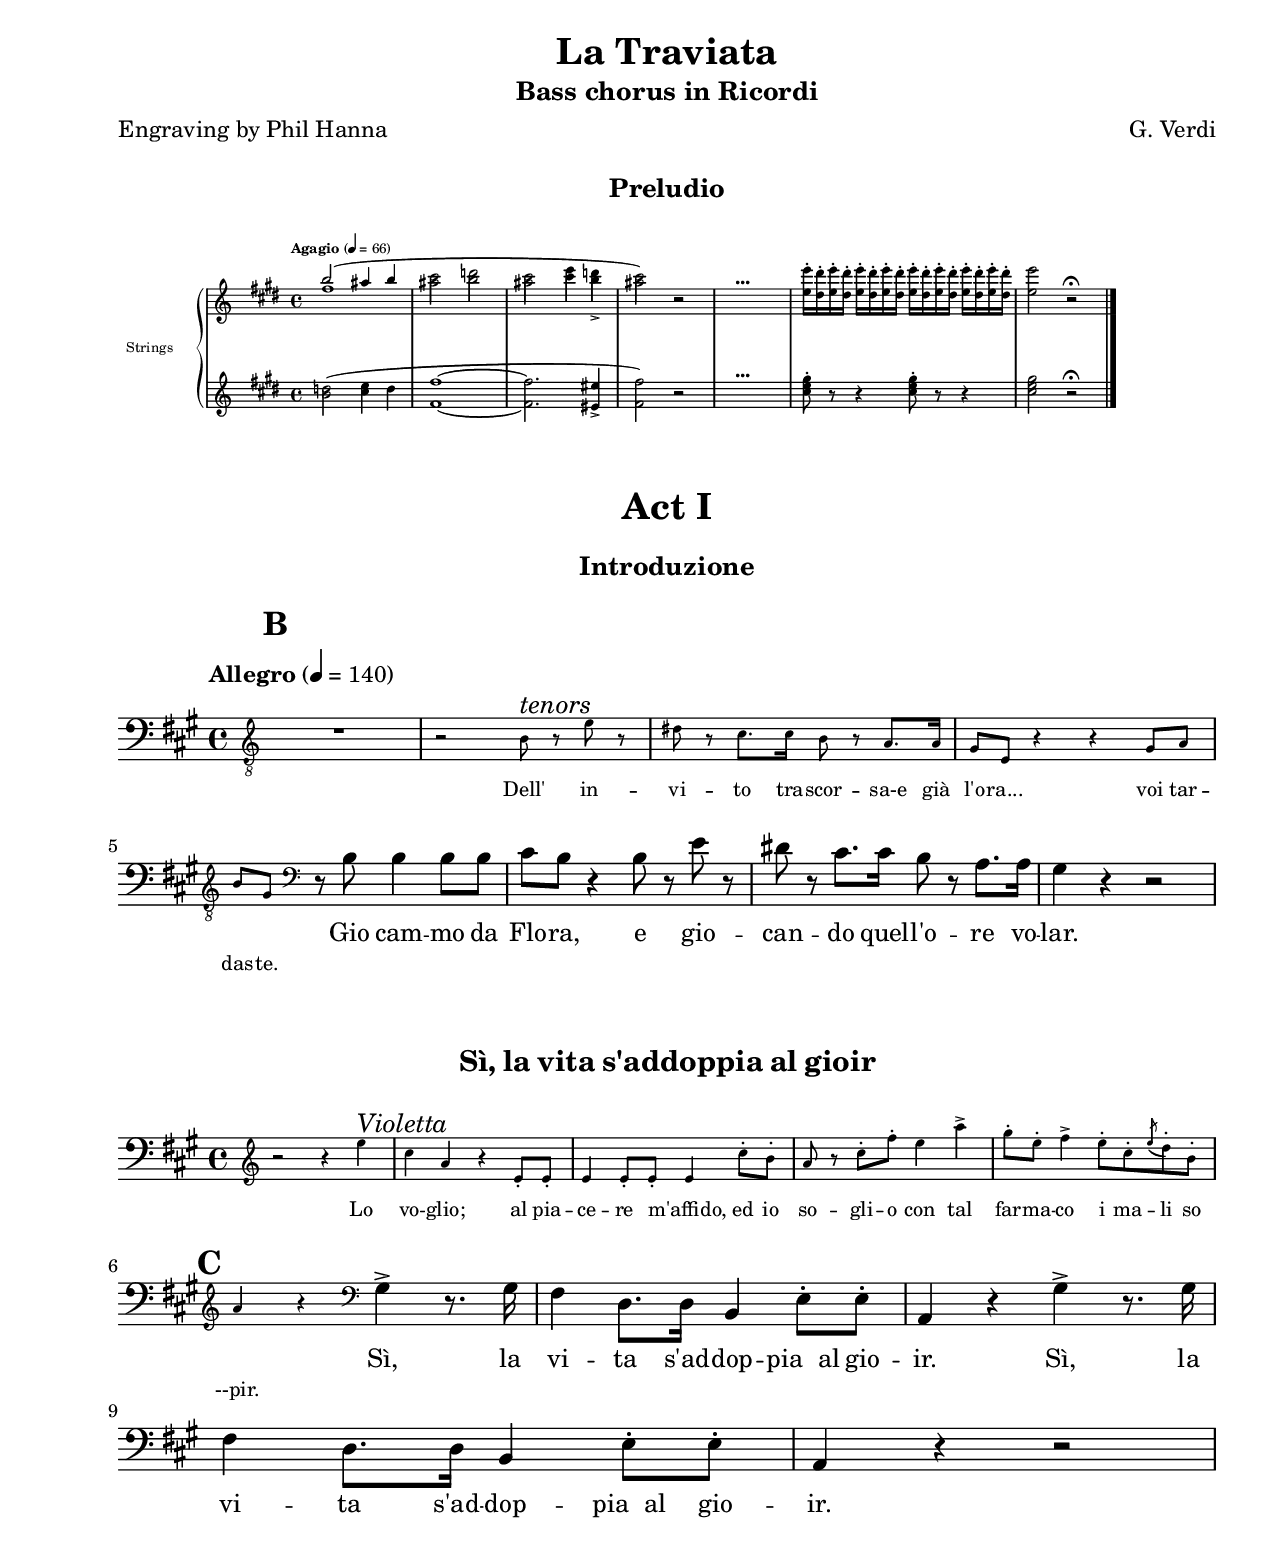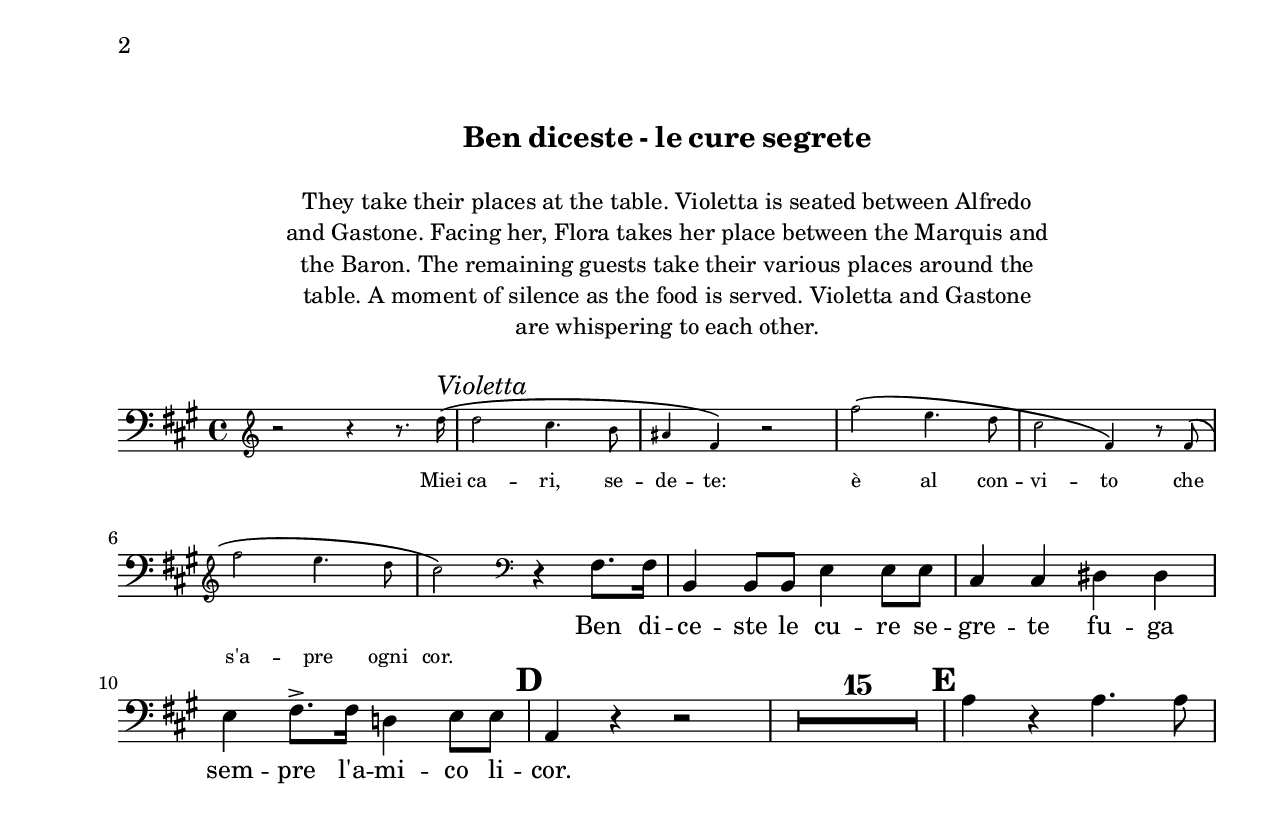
\version "2.22.1"

#(ly:set-option 'midi-extension "mid")

\header {
  title = "La Traviata"
  subtitle = "Bass chorus in Ricordi"
  composer = "G. Verdi"
  poet = \markup \center-column {
    \line {Engraving by Phil Hanna}
    \vspace #1
    \line { }
  }
}

\paper {
  #(set-paper-size "letter")
  top-margin = 1\cm
  left-margin = 2\cm
  right-margin = 1\cm
  ragged-bottom = ##t
  ragged-last-bottom = ##t
  system-system-spacing.basic-distance = #14
  score-system-spacing =
  #'((basic-distance . 10)
     (minimum-distance . 10)
     (padding . 1)
     (stretchability . 10))
  %system-separator-markup = \slashSeparator
  print-page-number = ##t  
  
}

globals = {
  \compressEmptyMeasures
  \override MultiMeasureRest.expand-limit = #2
  \override Score.MetronomeMark.padding = #3
  \set Score.markFormatter = #format-mark-box-numbers
  \override Score.RehearsalMark.font-size = #3 
  \override Beam.breakable = ##t
}

morebars = {
  s1 ^\markup {
    \fontsize #3 \bold {...}
  }

}

\markup {
  \fill-line {
    \center-column {
      \line {\large \bold  {Preludio}}
      \vspace #1
      \line { }
    }
  }
}

\score {  
  \new PianoStaff \with { instrumentName = "Strings" }
  <<
    \new Staff {
      \globals
      \key e \major
      \time 4/4
      \clef treble
      <<
        \new Voice \relative c''' {
          \voiceOne
          \tempo Agagio 4=66
          b2 ( ais4 b
          \oneVoice
          cis2 d2
          cis2 e4 d4
          cis2 ) 
          r2
          \morebars
          \repeat unfold 8 {
            <e, e'>16-. <dis dis'>-.
          } 
          <e e'>2 r2 \fermata
          \bar "|."
        }
        \new Voice \relative c'' {
          \voiceTwo
          fis1
          ais2 b2
          ais2 cis4 b->
          ais2 s2
          s1         
        }
      >>
    }
    \new Staff {
      \globals
      \key e \major
      \time 4/4
      \clef bass
      \new Voice \relative c'' {
        \clef treble
        <b d>2 ( <cis e>4 d
        <fis, fis'>1 ~
        q2. <eis eis'>4->
        <fis fis'>2 ) r2
        \morebars
        <cis' e gis>8-. r r4 q8-. r r4
        q2 r2 \fermata
      }
    }
  >>
  \layout {
    %indent = 0
    #(layout-set-staff-size 12)
  }
}


\markup {
  \fill-line {
    \center-column {
      \line { \fontsize #4 \bold "Act I" }
      \vspace #1
      \line { }
    }
  }
}

\markup {
  \fill-line {
    \center-column {
      \line {
        \large \bold {Introduzione}
      }
      \vspace #1
      \line { }
    }
  }
}

\score {
  \new Staff = bassStaff {
    \clef bass
    \key a \major
    \time 4/4
    <<
      \new Voice = "bassVoice" {
        \globals
        <<
          \relative c' {
            s1*4/4			|
            s1*4/4 * 3			|
            s4 r8 b b4 b8 b8		|
            cis8 b r4 b8 r e r		|
            dis8 r cis8. cis16 b8 r a8. a16 |
            gis4 r r2			|
          }
          \new CueVoice = "cueVoice" \relative c' {
            \cueClef "treble_8"
            \tempo "Allegro" 4=140
            \once \override Score.RehearsalMark.X-offset = #14
            \once \override Score.RehearsalMark.Y-offset = #10
            \mark 2
            R1*4/4			|
            r2
            b8 ^\markup \italic \large "tenors" r e r	|
            dis8 r cis8. cis16 b8 r a8. a16	|
            gis8 e r4 r gis8 a		|
            \break
            b8 gis \cueClefUnset s4 s2	|
          }
        >>
      }
      \new Lyrics \lyricsto "bassVoice" {
        \lyricmode {
          \set fontSize = #0
          Gio cam -- mo da Flo -- ra,
          e gio -- can -- do quel -- l'o -- re vo -- lar.
        }
      }
      \new Lyrics \lyricsto "cueVoice" {
        \lyricmode {
          \set fontSize = #-2
          Dell' in -- vi -- to tra -- scor -- sa-e già l'o -- ra...
          voi tar -- das -- te.
        }
      }
    >>
  }
  \layout {
    indent = 0
  }
}

\markup {
  \fill-line {
    \center-column {
      \vspace #2
      \line {
        \fontsize #2  \bold { Sì, la vita s'addoppia al gioir }
      }
      \vspace #1
      \line { }
    }
  }
}

\score {
  \new Staff = bassStaff {
    \clef bass
    \key a \major
    \time 4/4
    <<
      \new Voice = "bassVoice" \relative c' {
        \globals
        <<
          {
            s1*4/4*5
            s2 gis4-> r8. gis16		|
            fis4 d8. d16 b4 e8-. e-.	|
          }
          \new CueVoice = "cueVoice" \relative c'' {
            \cueClef treble
            r2 r4 e ^\markup \italic \large "Violetta"			|
            cis4 a r e8-. e-.		|
            e4 e8-. e-. e4 cis'8-. b-.	|
            a8 r cis-. fis-. e4 a->	|
            gis8-. e-. fis4-> e8-. cis-. \acciaccatura { e8 } d-. b-. |
            \break \mark 3 a4 r \cueClefUnset s2	|
          }
        >>
        a,4 r gis'-> r8. gis16		|
        \break fis4 d8. d16 b4 e8-. e-.		|
        a,4 r r2				|
      }
      \new Lyrics \lyricsto "bassVoice" {
        \lyricmode {
          \set fontSize = #0
          Sì, la vi -- ta s'ad -- dop -- pia__al gio -- ir.
          Sì, la vi -- ta s'ad -- dop -- pia__al gio -- ir.
        }
      }
      \new Lyrics \lyricsto "cueVoice" {
        \lyricmode {
          \set fontSize = #-2
          Lo vo -- glio;
          al pia -- ce -- re m'affido, _ ed io so -- gli -- o
          con tal far -- ma -- co i ma -- li so --pir.
        }
      }
    >>
  }
  \layout {
    indent = 0
  }
}

\markup {
  \fill-line {
    \center-column {
      \vspace #2
      \line {
        \fontsize #2 \bold { Ben diceste - le cure segrete }
      }
      \vspace #1

      \line {They take their places at the table.  Violetta is seated between Alfredo}
      \line {and Gastone.  Facing her, Flora takes her place between the Marquis and}
      \line {the Baron. The remaining guests take their various places around the}
      \line {table.  A moment of silence as the food is served.  Violetta and Gastone}
      \line {are whispering to each other. }

      \vspace #1
      \line { }
    }
  }
}

\score {
  \new Staff = bassStaff {
    \clef bass
    \key a \major
    \time 4/4
    <<
      \new Voice = "bassVoice" \relative c {
        \globals
        <<
          {
            s1*4/4*6			|
            s2 r4 fis8. fis16		|
            b,4 b8 b8 e4 e8 e8		|
            cis4 cis dis dis		|
            \break
            e4 fis8.-> fis16 d!4 e8 e8	|
            \mark 4
            a,4 r r2			|
            R1*4/4*15			|
            \mark 5
            a'4 r a4. a8			|
          }
          \new CueVoice = "cueVoice" \relative c'' {
            \cueClef treble
            r2 r4 r8. d16 \( ^\markup \italic \large "Violetta" |
            d2 cis4. b8			|
            ais4 fis \) r2		|
            fis'2 \( e4. d8		|
            cis2 fis,4 \) r8 fis \(	|
            \break
            fis'2 e4. d8			|
            cis2 \) \cueClefUnset s2	|
          }
        >>
      }
      \new Lyrics \lyricsto "bassVoice" {
        \lyricmode {
          \set fontSize = #0
          Ben di -- ce -- ste le cu -- re se -- gre -- te
          fu -- ga sem -- pre l'a -- mi -- co li -- cor.
        }
      }
      \new Lyrics \lyricsto "cueVoice" {
        \lyricmode {
          \set fontSize = #-2
          Miei ca -- ri, se -- de -- te:
          è al con -- vi -- to che s'a -- pre ogni cor.
        }
      }
    >>
  }
  \layout {
    indent = 0
  }
}

